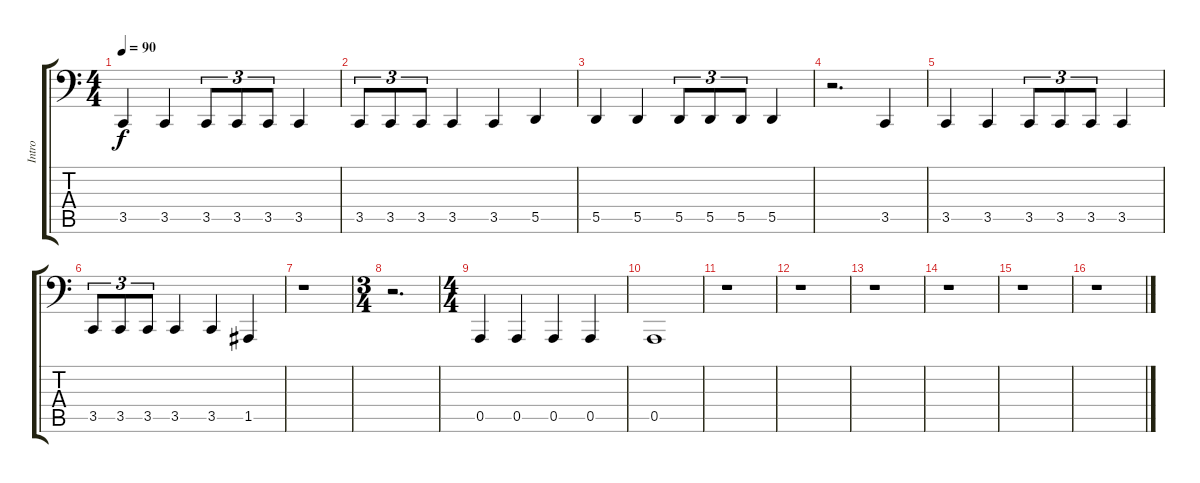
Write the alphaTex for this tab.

\track ("Intro" "Intro") {instrument pizzicatostrings}
\staff {score tabs}
\tuning (E3 B2 G2 D2 A1 E1) {hide}
\ts (4 4)
\tempo 90
\clef f4
\ks c
3.5.4{dy f} 3.5.4 3.5.8{tu (3 2)} 3.5.8{tu (3 2)} 3.5.8{tu (3 2)} 3.5.4 |
3.5.8{tu (3 2)} 3.5.8{tu (3 2)} 3.5.8{tu (3 2)} 3.5.4 3.5.4 5.5.4 |
5.5.4 5.5.4 5.5.8{tu (3 2)} 5.5.8{tu (3 2)} 5.5.8{tu (3 2)} 5.5.4 |
r.2{d} 3.5.4 |
3.5.4 3.5.4 3.5.8{tu (3 2)} 3.5.8{tu (3 2)} 3.5.8{tu (3 2)} 3.5.4 |
3.5.8{tu (3 2)} 3.5.8{tu (3 2)} 3.5.8{tu (3 2)} 3.5.4 3.5.4 1.5.4 |
r.1 |
\ts (3 4)
r.2{d} |
\ts (4 4)
0.5.4 0.5.4 0.5.4 0.5.4 |
0.5.1 |
r.1 |
r.1 |
r.1 |
r.1 |
r.1 |
r.1
